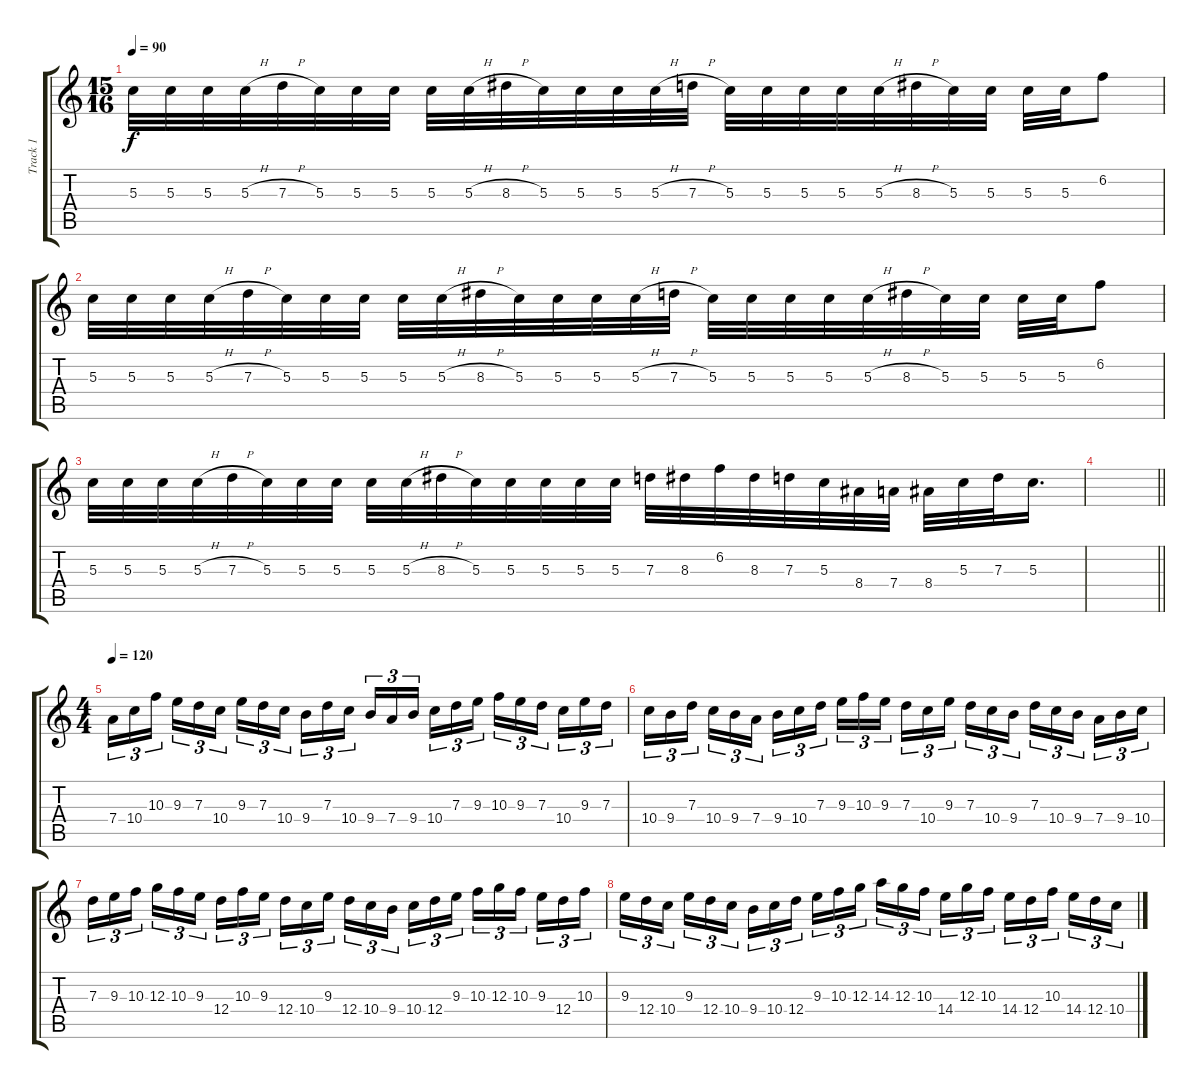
\track ("Track 1" "Track 1") {instrument distortionguitar}
\staff {score tabs}
\tuning (E4 B3 G3 D3 A2 D2) {hide}
\ts (15 16)
\tempo 90
\clef g2
\ks c
5.3.32{dy f} 5.3.32 5.3.32 5.3{h}.32 7.3{h}.32 5.3.32 5.3.32 5.3.32 5.3.32 5.3{h}.32 8.3{h}.32 5.3.32 5.3.32 5.3.32 5.3{h}.32 7.3{h}.32 5.3.32 5.3.32 5.3.32 5.3.32 5.3{h}.32 8.3{h}.32 5.3.32 5.3.32 5.3.32 5.3.32 6.2.8 |
5.3.32 5.3.32 5.3.32 5.3{h}.32 7.3{h}.32 5.3.32 5.3.32 5.3.32 5.3.32 5.3{h}.32 8.3{h}.32 5.3.32 5.3.32 5.3.32 5.3{h}.32 7.3{h}.32 5.3.32 5.3.32 5.3.32 5.3.32 5.3{h}.32 8.3{h}.32 5.3.32 5.3.32 5.3.32 5.3.32 6.2.8 |
5.3.32 5.3.32 5.3.32 5.3{h}.32 7.3{h}.32 5.3.32 5.3.32 5.3.32 5.3.32 5.3{h}.32 8.3{h}.32 5.3.32 5.3.32 5.3.32 5.3.32 5.3.32 7.3.32 8.3.32 6.2.32 8.3.32 7.3.32 5.3.32 8.4.32 7.4.32 8.4.32 5.3.32 7.3.32 5.3.16{d} |
\barLineRight lightlight
|
\ts (4 4)
\section ("" "")
\tempo 120
7.4.16{tu (3 2)} 10.4.16{tu (3 2)} 10.3.16{tu (3 2) beam splitsecondary} 9.3.16{tu (3 2)} 7.3.16{tu (3 2)} 10.4.16{tu (3 2)} 9.3.16{tu (3 2)} 7.3.16{tu (3 2)} 10.4.16{tu (3 2) beam splitsecondary} 9.4.16{tu (3 2)} 7.3.16{tu (3 2)} 10.4.16{tu (3 2)} 9.4.16{tu (3 2)} 7.4.16{tu (3 2)} 9.4.16{tu (3 2) beam splitsecondary} 10.4.16{tu (3 2)} 7.3.16{tu (3 2)} 9.3.16{tu (3 2)} 10.3.16{tu (3 2)} 9.3.16{tu (3 2)} 7.3.16{tu (3 2) beam splitsecondary} 10.4.16{tu (3 2)} 9.3.16{tu (3 2)} 7.3.16{tu (3 2)} |
10.4.16{tu (3 2)} 9.4.16{tu (3 2)} 7.3.16{tu (3 2) beam splitsecondary} 10.4.16{tu (3 2)} 9.4.16{tu (3 2)} 7.4.16{tu (3 2)} 9.4.16{tu (3 2)} 10.4.16{tu (3 2)} 7.3.16{tu (3 2) beam splitsecondary} 9.3.16{tu (3 2)} 10.3.16{tu (3 2)} 9.3.16{tu (3 2)} 7.3.16{tu (3 2)} 10.4.16{tu (3 2)} 9.3.16{tu (3 2) beam splitsecondary} 7.3.16{tu (3 2)} 10.4.16{tu (3 2)} 9.4.16{tu (3 2)} 7.3.16{tu (3 2)} 10.4.16{tu (3 2)} 9.4.16{tu (3 2) beam splitsecondary} 7.4.16{tu (3 2)} 9.4.16{tu (3 2)} 10.4.16{tu (3 2)} |
7.3.16{tu (3 2)} 9.3.16{tu (3 2)} 10.3.16{tu (3 2) beam splitsecondary} 12.3.16{tu (3 2)} 10.3.16{tu (3 2)} 9.3.16{tu (3 2)} 12.4.16{tu (3 2)} 10.3.16{tu (3 2)} 9.3.16{tu (3 2) beam splitsecondary} 12.4.16{tu (3 2)} 10.4.16{tu (3 2)} 9.3.16{tu (3 2)} 12.4.16{tu (3 2)} 10.4.16{tu (3 2)} 9.4.16{tu (3 2) beam splitsecondary} 10.4.16{tu (3 2)} 12.4.16{tu (3 2)} 9.3.16{tu (3 2)} 10.3.16{tu (3 2)} 12.3.16{tu (3 2)} 10.3.16{tu (3 2) beam splitsecondary} 9.3.16{tu (3 2)} 12.4.16{tu (3 2)} 10.3.16{tu (3 2)} |
9.3.16{tu (3 2)} 12.4.16{tu (3 2)} 10.4.16{tu (3 2) beam splitsecondary} 9.3.16{tu (3 2)} 12.4.16{tu (3 2)} 10.4.16{tu (3 2)} 9.4.16{tu (3 2)} 10.4.16{tu (3 2)} 12.4.16{tu (3 2) beam splitsecondary} 9.3.16{tu (3 2)} 10.3.16{tu (3 2)} 12.3.16{tu (3 2)} 14.3.16{tu (3 2)} 12.3.16{tu (3 2)} 10.3.16{tu (3 2) beam splitsecondary} 14.4.16{tu (3 2)} 12.3.16{tu (3 2)} 10.3.16{tu (3 2)} 14.4.16{tu (3 2)} 12.4.16{tu (3 2)} 10.3.16{tu (3 2) beam splitsecondary} 14.4.16{tu (3 2)} 12.4.16{tu (3 2)} 10.4.16{tu (3 2)}
